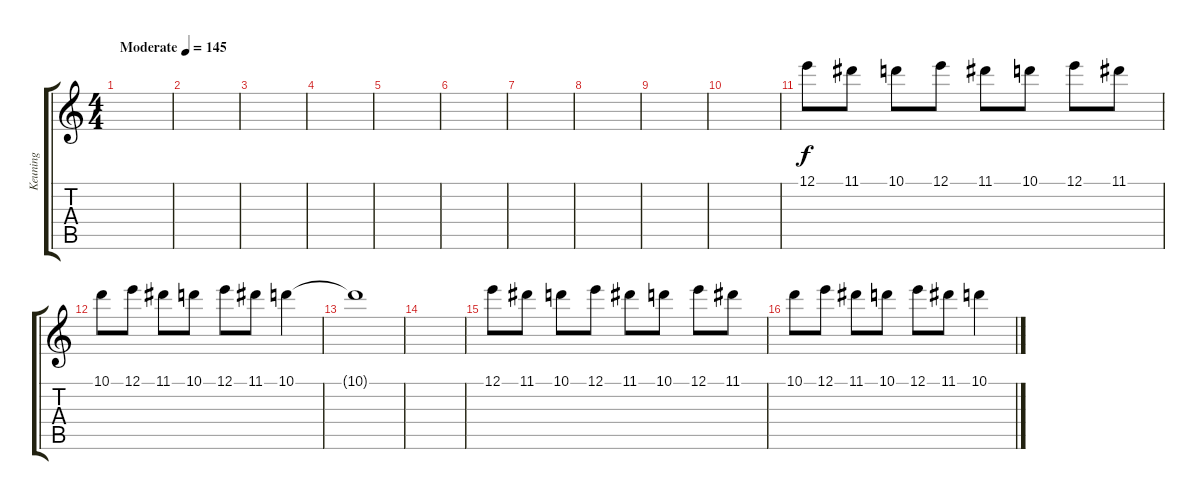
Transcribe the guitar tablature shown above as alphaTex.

\track ("Keuning" "Keuning") {instrument overdrivenguitar}
\staff {score tabs}
\tuning (E4 B3 G3 D3 A2 E2) {hide}
\ts (4 4)
\tempo (145 "Moderate")
\clef g2
\ks c
|
|
|
|
|
|
|
|
|
|
12.1.8 11.1.8 10.1.8 12.1.8 11.1.8 10.1.8 12.1.8 11.1.8 |
10.1.8 12.1.8 11.1.8 10.1.8 12.1.8 11.1.8 10.1.4 |
10.1{t}.1 |
|
12.1.8 11.1.8 10.1.8 12.1.8 11.1.8 10.1.8 12.1.8 11.1.8 |
10.1.8 12.1.8 11.1.8 10.1.8 12.1.8 11.1.8 10.1.4
